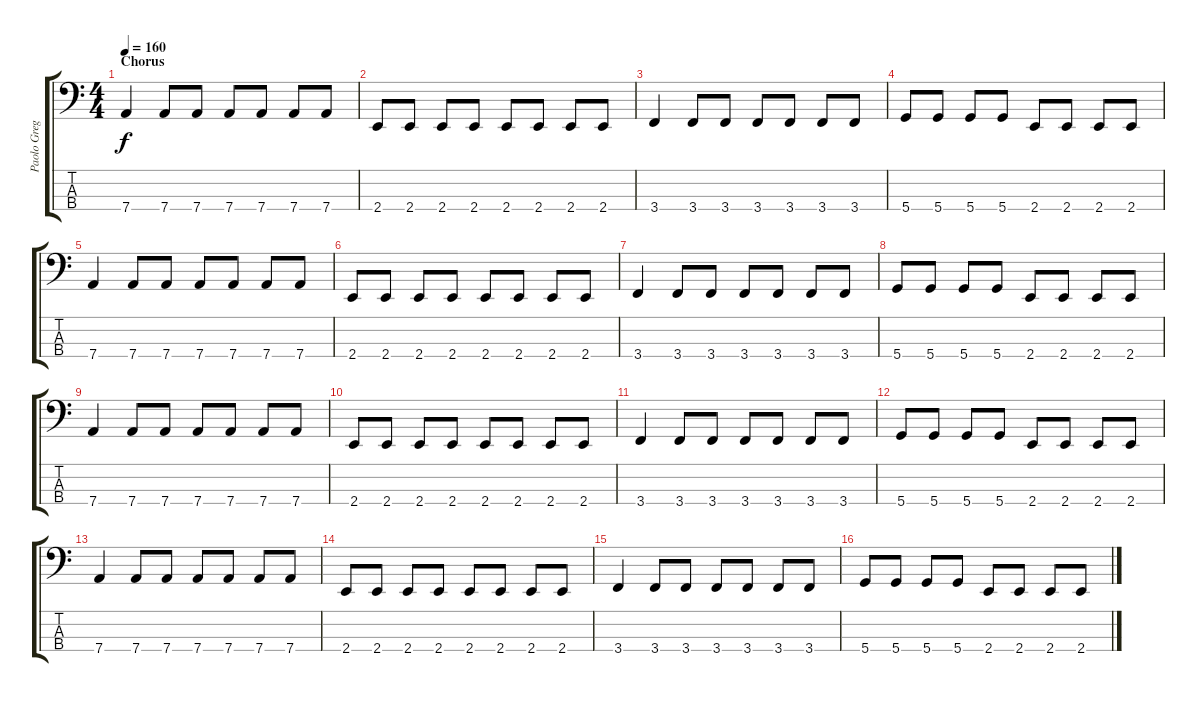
\track ("Paolo Gregoletto" "Paolo Greg") {instrument electricbasspick}
\staff {score tabs}
\tuning (G2 D2 A1 D1) {hide}
\ts (4 4)
\section ("" "Chorus")
\tempo 160
\clef f4
\ks c
7.4.4{dy f} 7.4.8 7.4.8 7.4.8 7.4.8 7.4.8 7.4.8 |
2.4.8 2.4.8 2.4.8 2.4.8 2.4.8 2.4.8 2.4.8 2.4.8 |
3.4.4 3.4.8 3.4.8 3.4.8 3.4.8 3.4.8 3.4.8 |
5.4.8 5.4.8 5.4.8 5.4.8 2.4.8 2.4.8 2.4.8 2.4.8 |
7.4.4 7.4.8 7.4.8 7.4.8 7.4.8 7.4.8 7.4.8 |
2.4.8 2.4.8 2.4.8 2.4.8 2.4.8 2.4.8 2.4.8 2.4.8 |
3.4.4 3.4.8 3.4.8 3.4.8 3.4.8 3.4.8 3.4.8 |
5.4.8 5.4.8 5.4.8 5.4.8 2.4.8 2.4.8 2.4.8 2.4.8 |
7.4.4 7.4.8 7.4.8 7.4.8 7.4.8 7.4.8 7.4.8 |
2.4.8 2.4.8 2.4.8 2.4.8 2.4.8 2.4.8 2.4.8 2.4.8 |
3.4.4 3.4.8 3.4.8 3.4.8 3.4.8 3.4.8 3.4.8 |
5.4.8 5.4.8 5.4.8 5.4.8 2.4.8 2.4.8 2.4.8 2.4.8 |
7.4.4 7.4.8 7.4.8 7.4.8 7.4.8 7.4.8 7.4.8 |
2.4.8 2.4.8 2.4.8 2.4.8 2.4.8 2.4.8 2.4.8 2.4.8 |
3.4.4 3.4.8 3.4.8 3.4.8 3.4.8 3.4.8 3.4.8 |
5.4.8 5.4.8 5.4.8 5.4.8 2.4.8 2.4.8 2.4.8 2.4.8
